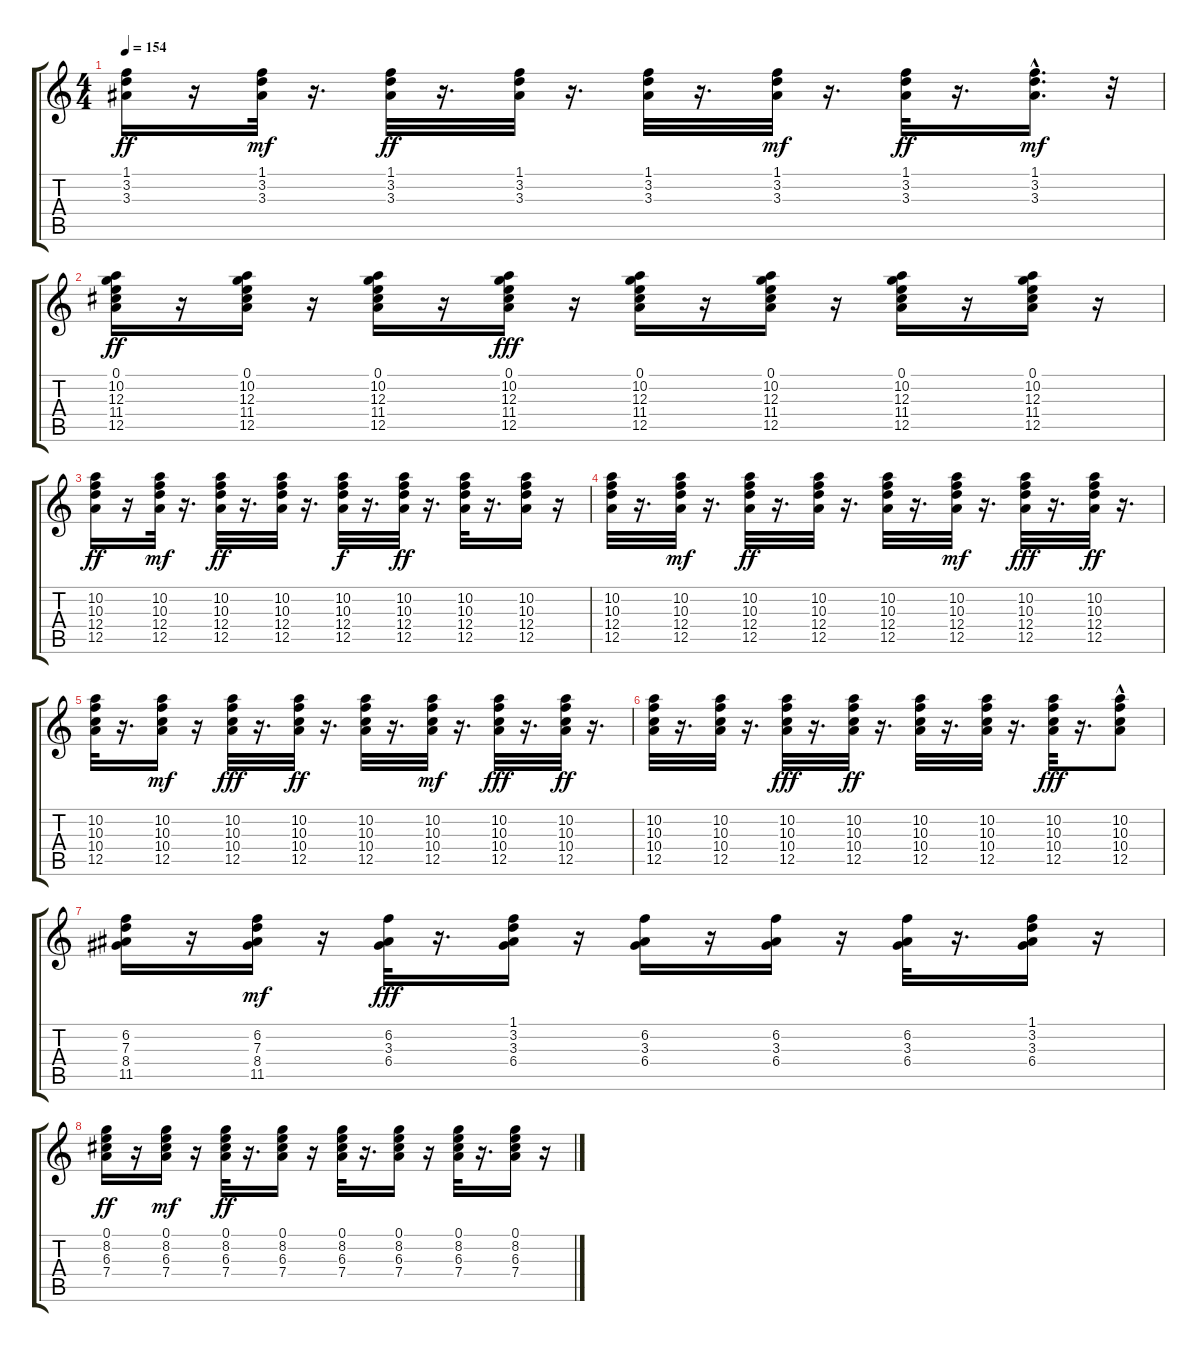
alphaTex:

\track "" {instrument electricbasspick}
\staff {score tabs}
\tuning (E4 B3 G3 D3 A2 E2) {hide}
\ts (4 4)
\tempo 154
\clef g2
\ks c
(1.1 3.2 3.3).16{dy ff} r.16 (1.1 3.2 3.3).32{dy mf} r.16{d} (1.1 3.2 3.3).32{dy ff} r.16{d} (1.1 3.2 3.3).32 r.16{d} (1.1 3.2 3.3).32 r.16{d} (1.1 3.2 3.3).32{dy mf} r.16{d} (1.1 3.2 3.3).32{dy ff} r.16{d} (1.1{hac} 3.2{hac} 3.3).16{d dy mf} r.32 |
(0.1 10.2 12.3 11.4 12.5).16{dy ff} r.16 (0.1 10.2 12.3 11.4 12.5).16 r.16 (0.1 10.2 12.3 11.4 12.5).16 r.16 (0.1 10.2 12.3 11.4 12.5).16{dy fff} r.16 (0.1 10.2 12.3 11.4 12.5).16 r.16 (0.1 10.2 12.3 11.4 12.5).16 r.16 (0.1 10.2 12.3 11.4 12.5).16 r.16 (0.1 10.2 12.3 11.4 12.5).16 r.16 |
(10.2 10.3 12.4 12.5).16{dy ff} r.16 (10.2 10.3 12.4 12.5).32{dy mf} r.16{d} (10.2 10.3 12.4 12.5).32{dy ff} r.16{d} (10.2 10.3 12.4 12.5).32 r.16{d} (10.2 10.3 12.4 12.5).32{dy f} r.16{d} (10.2 10.3 12.4 12.5).32{dy ff} r.16{d} (10.2 10.3 12.4 12.5).32 r.16{d} (10.2 10.3 12.4 12.5).16 r.16 |
(10.2 10.3 12.4 12.5).32 r.16{d} (10.2 10.3 12.4 12.5).32{dy mf} r.16{d} (10.2 10.3 12.4 12.5).32{dy ff} r.16{d} (10.2 10.3 12.4 12.5).32 r.16{d} (10.2 10.3 12.4 12.5).32 r.16{d} (10.2 10.3 12.4 12.5).32{dy mf} r.16{d} (10.2 10.3 12.4 12.5).32{dy fff} r.16{d} (10.2 10.3 12.4 12.5).32{dy ff} r.16{d} |
(10.2 10.3 10.4 12.5).32 r.16{d} (10.2 10.3 10.4 12.5).16{dy mf} r.16 (10.2 10.3 10.4 12.5).32{dy fff} r.16{d} (10.2 10.3 10.4 12.5).32{dy ff} r.16{d} (10.2 10.3 10.4 12.5).32 r.16{d} (10.2 10.3 10.4 12.5).32{dy mf} r.16{d} (10.2 10.3 10.4 12.5).32{dy fff} r.16{d} (10.2 10.3 10.4 12.5).32{dy ff} r.16{d} |
(10.2 10.3 10.4 12.5).32 r.16{d} (10.2 10.3 10.4 12.5).32 r.16{d} (10.2 10.3 10.4 12.5).32{dy fff} r.16{d} (10.2 10.3 10.4 12.5).32{dy ff} r.16{d} (10.2 10.3 10.4 12.5).32 r.16{d} (10.2 10.3 10.4 12.5).32 r.16{d} (10.2 10.3 10.4 12.5).32{dy fff} r.16{d} (10.2 10.3{hac} 10.4{hac} 12.5{hac}).8 |
(6.2 7.3 8.4 11.5).16 r.16 (6.2 7.3 8.4 11.5).16{dy mf} r.16 (6.2 3.3 6.4).32{dy fff} r.16{d} (1.1 3.2 3.3 6.4).16 r.16 (6.2 3.3 6.4).16 r.16 (6.2 3.3 6.4).16 r.16 (6.2 3.3 6.4).32 r.16{d} (1.1 3.2 3.3 6.4).16 r.16 |
(0.1 8.2 6.3 7.4).16{dy ff} r.16 (0.1 8.2 6.3 7.4).16{dy mf} r.16 (0.1 8.2 6.3 7.4).32{dy ff} r.16{d} (0.1 8.2 6.3 7.4).16 r.16 (0.1 8.2 6.3 7.4).32 r.16{d} (0.1 8.2 6.3 7.4).16 r.16 (0.1 8.2 6.3 7.4).32 r.16{d} (0.1 8.2 6.3 7.4).16 r.16
